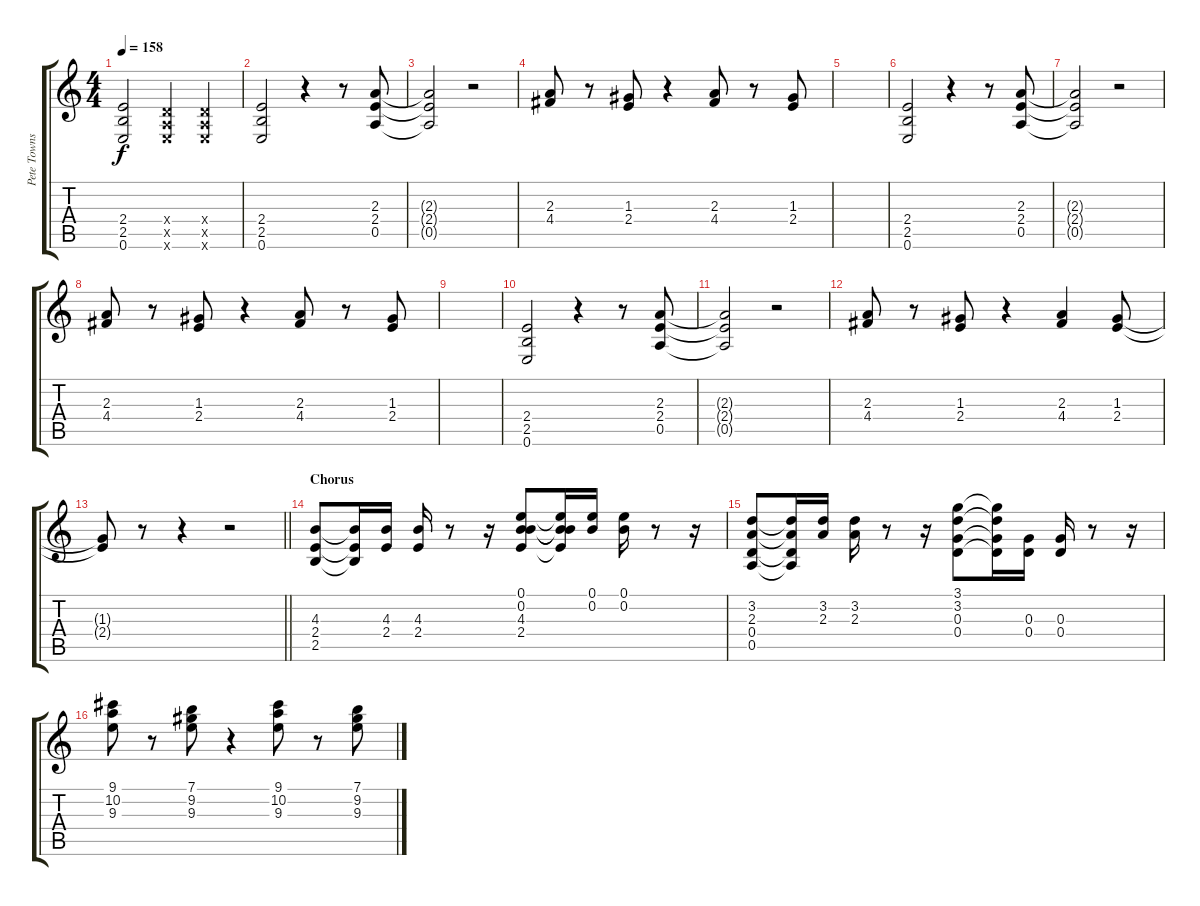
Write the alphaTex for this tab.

\track ("Pete Townshend" "Pete Towns") {instrument overdrivenguitar}
\staff {score tabs}
\tuning (E4 B3 G3 D3 A2 E2) {hide}
\ts (4 4)
\tempo 158
\clef g2
\ks c
(2.4{t} 2.5{t} 0.6{t}).2{dy f} (0.4{x} 0.5{x} 0.6{x}).4 (0.4{x} 0.5{x} 0.6{x}).4 |
(2.4 2.5 0.6).2 r.4 r.8 (2.3 2.4 0.5).8 |
(2.3{t} 2.4{t} 0.5{t}).2 r.2 |
(2.3 4.4).8 r.8 (1.3 2.4).8 r.4 (2.3 4.4).8 r.8 (1.3 2.4).8 |
|
(2.4 2.5 0.6).2 r.4 r.8 (2.3 2.4 0.5).8 |
(2.3{t} 2.4{t} 0.5{t}).2 r.2 |
(2.3 4.4).8 r.8 (1.3 2.4).8 r.4 (2.3 4.4).8 r.8 (1.3 2.4).8 |
|
(2.4 2.5 0.6).2 r.4 r.8 (2.3 2.4 0.5).8 |
(2.3{t} 2.4{t} 0.5{t}).2 r.2 |
(2.3 4.4).8 r.8 (1.3 2.4).8 r.4 (2.3 4.4).4 (1.3 2.4).8 |
\barLineRight lightlight
(1.3{t} 2.4{t}).8 r.8 r.4 r.2 |
\section ("" "Chorus")
(4.3 2.4 2.5).8 (4.3{t} 2.4{t} 2.5{t}).16 (4.3 2.4).16 (4.3 2.4).16 r.8 r.16 (0.1 0.2 4.3 2.4).8 (0.1{t} 0.2{t} 4.3{t} 2.4{t}).16 (0.1 0.2).16 (0.1 0.2).16 r.8 r.16 |
(3.2 2.3 0.4 0.5).8 (3.2{t} 2.3{t} 0.4{t} 0.5{t}).16 (3.2 2.3).16 (3.2 2.3).16 r.8 r.16 (3.1 3.2 0.3 0.4).8 (3.1{t} 3.2{t} 0.3{t} 0.4{t}).16 (0.3 0.4).16 (0.3 0.4).16 r.8 r.16 |
(9.1 10.2 9.3).8 r.8 (7.1 9.2 9.3).8 r.4 (9.1 10.2 9.3).8 r.8 (7.1 9.2 9.3).8
